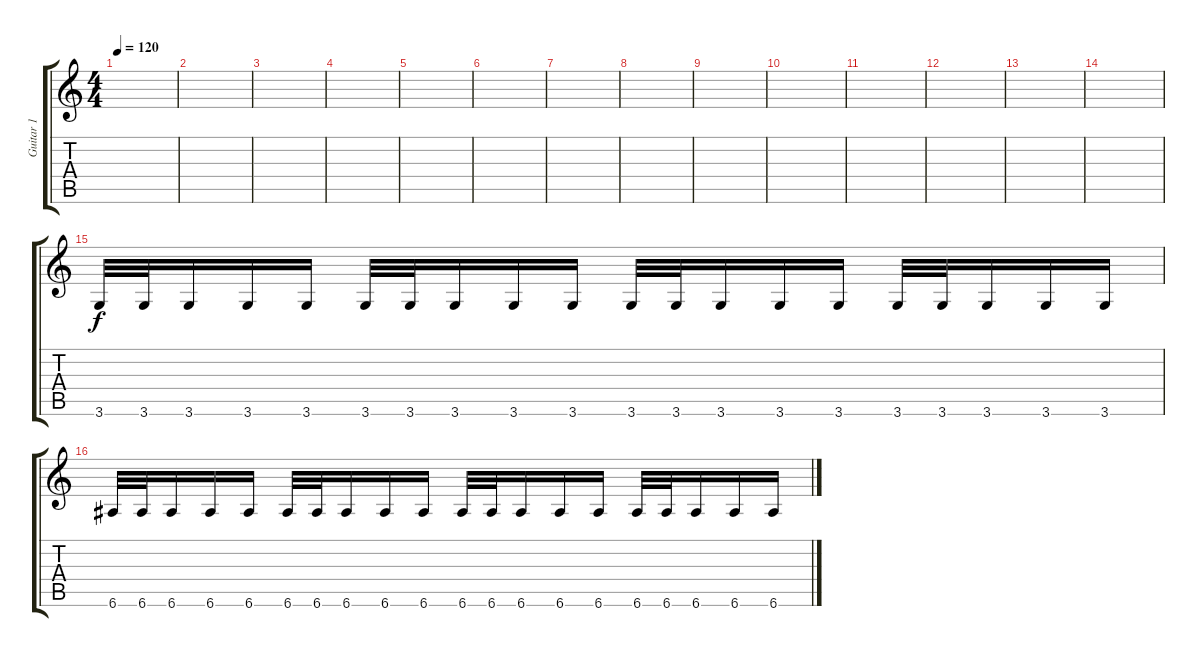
\track ("Guitar 1" "Guitar 1") {instrument distortionguitar}
\staff {score tabs}
\tuning (E4 B3 G3 D3 A2 E2) {hide}
\ts (4 4)
\tempo 120
\clef g2
\ks c
|
|
|
|
|
|
|
|
|
|
|
|
|
|
3.6.32 3.6.32 3.6.16 3.6.16 3.6.16 3.6.32 3.6.32 3.6.16 3.6.16 3.6.16 3.6.32 3.6.32 3.6.16 3.6.16 3.6.16 3.6.32 3.6.32 3.6.16 3.6.16 3.6.16 |
6.6.32 6.6.32 6.6.16 6.6.16 6.6.16 6.6.32 6.6.32 6.6.16 6.6.16 6.6.16 6.6.32 6.6.32 6.6.16 6.6.16 6.6.16 6.6.32 6.6.32 6.6.16 6.6.16 6.6.16
